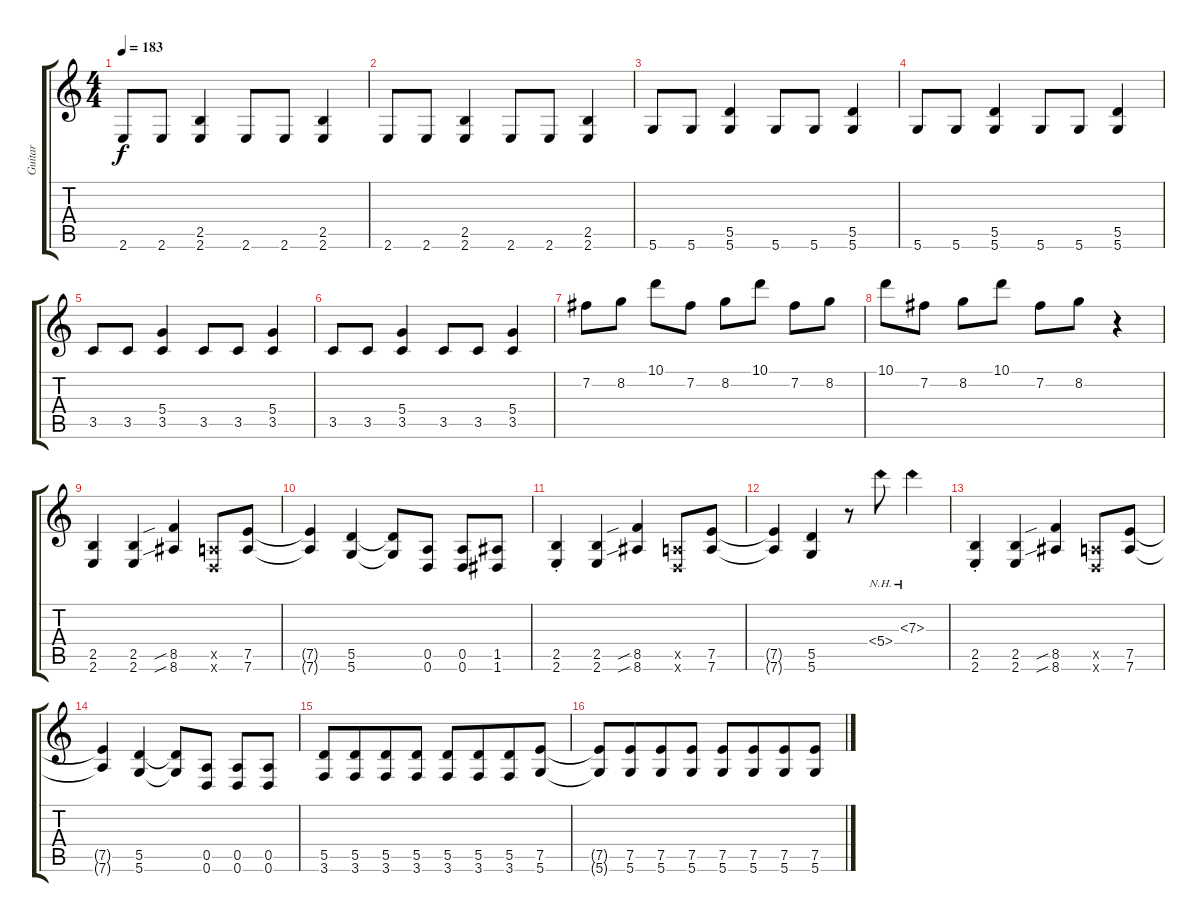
\track ("Guitar" "Guitar") {instrument distortionguitar}
\staff {score tabs}
\tuning (E4 B3 G3 D3 A2 D2) {hide}
\ts (4 4)
\tempo 183
\clef g2
\ks c
2.6.8{dy f} 2.6.8 (2.5 2.6).4 2.6.8 2.6.8 (2.5 2.6).4 |
2.6.8 2.6.8 (2.5 2.6).4 2.6.8 2.6.8 (2.5 2.6).4 |
5.6.8 5.6.8 (5.5 5.6).4 5.6.8 5.6.8 (5.5 5.6).4 |
5.6.8 5.6.8 (5.5 5.6).4 5.6.8 5.6.8 (5.5 5.6).4 |
3.5.8 3.5.8 (5.4 3.5).4 3.5.8 3.5.8 (5.4 3.5).4 |
3.5.8 3.5.8 (5.4 3.5).4 3.5.8 3.5.8 (5.4 3.5).4 |
7.2.8 8.2.8 10.1.8 7.2.8 8.2.8 10.1.8 7.2.8 8.2.8 |
10.1.8 7.2.8 8.2.8 10.1.8 7.2.8 8.2.8 r.4 |
(2.5 2.6).4 (2.5 2.6).4 (8.5{sib} 8.6{sib}).4 (0.5{x} 0.6{x}).8 (7.5 7.6).8 |
(7.5{t} 7.6{t}).4 (5.5 5.6).4 (5.5{t} 5.6{t}).8 (0.5 0.6).8 (0.5 0.6).8 (1.5 1.6).8 |
(2.5 2.6{st}).4 (2.5 2.6).4 (8.5{sib} 8.6{sib}).4 (0.5{x} 0.6{x}).8 (7.5 7.6).8 |
(7.5{t} 7.6{t}).4 (5.5 5.6).4 r.8 5.4{nh}.8 7.3{nh}.4 |
(2.5 2.6{st}).4 (2.5 2.6).4 (8.5{sib} 8.6{sib}).4 (0.5{x} 0.6{x}).8 (7.5 7.6).8 |
(7.5{t} 7.6{t}).4 (5.5 5.6).4 (5.5{t} 5.6{t}).8 (0.5 0.6).8 (0.5 0.6).8 (0.5 0.6).8 |
(5.5 3.6).8 (5.5 3.6).8{beam merge} (5.5 3.6).8 (5.5 3.6).8 (5.5 3.6).8 (5.5 3.6).8{beam merge} (5.5 3.6).8 (7.5 5.6).8 |
(7.5{t} 5.6{t}).8 (7.5 5.6).8{beam merge} (7.5 5.6).8 (7.5 5.6).8 (7.5 5.6).8 (7.5 5.6).8{beam merge} (7.5 5.6).8 (7.5 5.6).8
